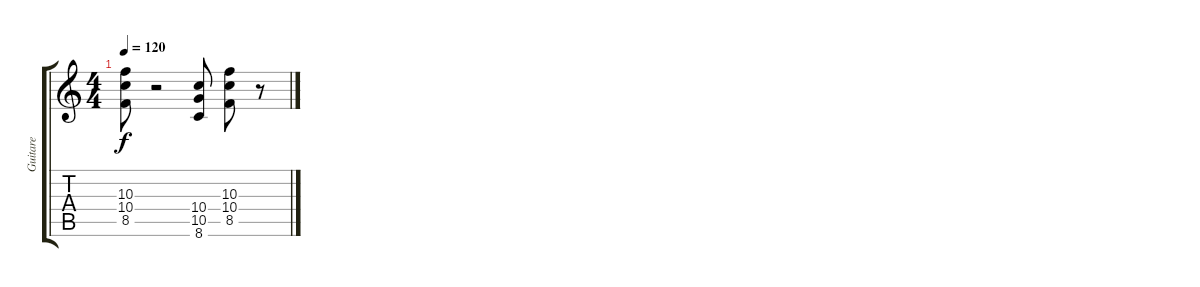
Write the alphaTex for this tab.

\track ("Guitare" "Guitare") {instrument distortionguitar}
\staff {score tabs}
\tuning (E4 B3 G3 D3 A2 E2) {hide}
\ts (4 4)
\tempo 120
\clef g2
\ks c
(10.3 10.4 8.5).8{dy f} r.2 (10.4 10.5 8.6).8 (10.3 10.4 8.5).8 r.8
